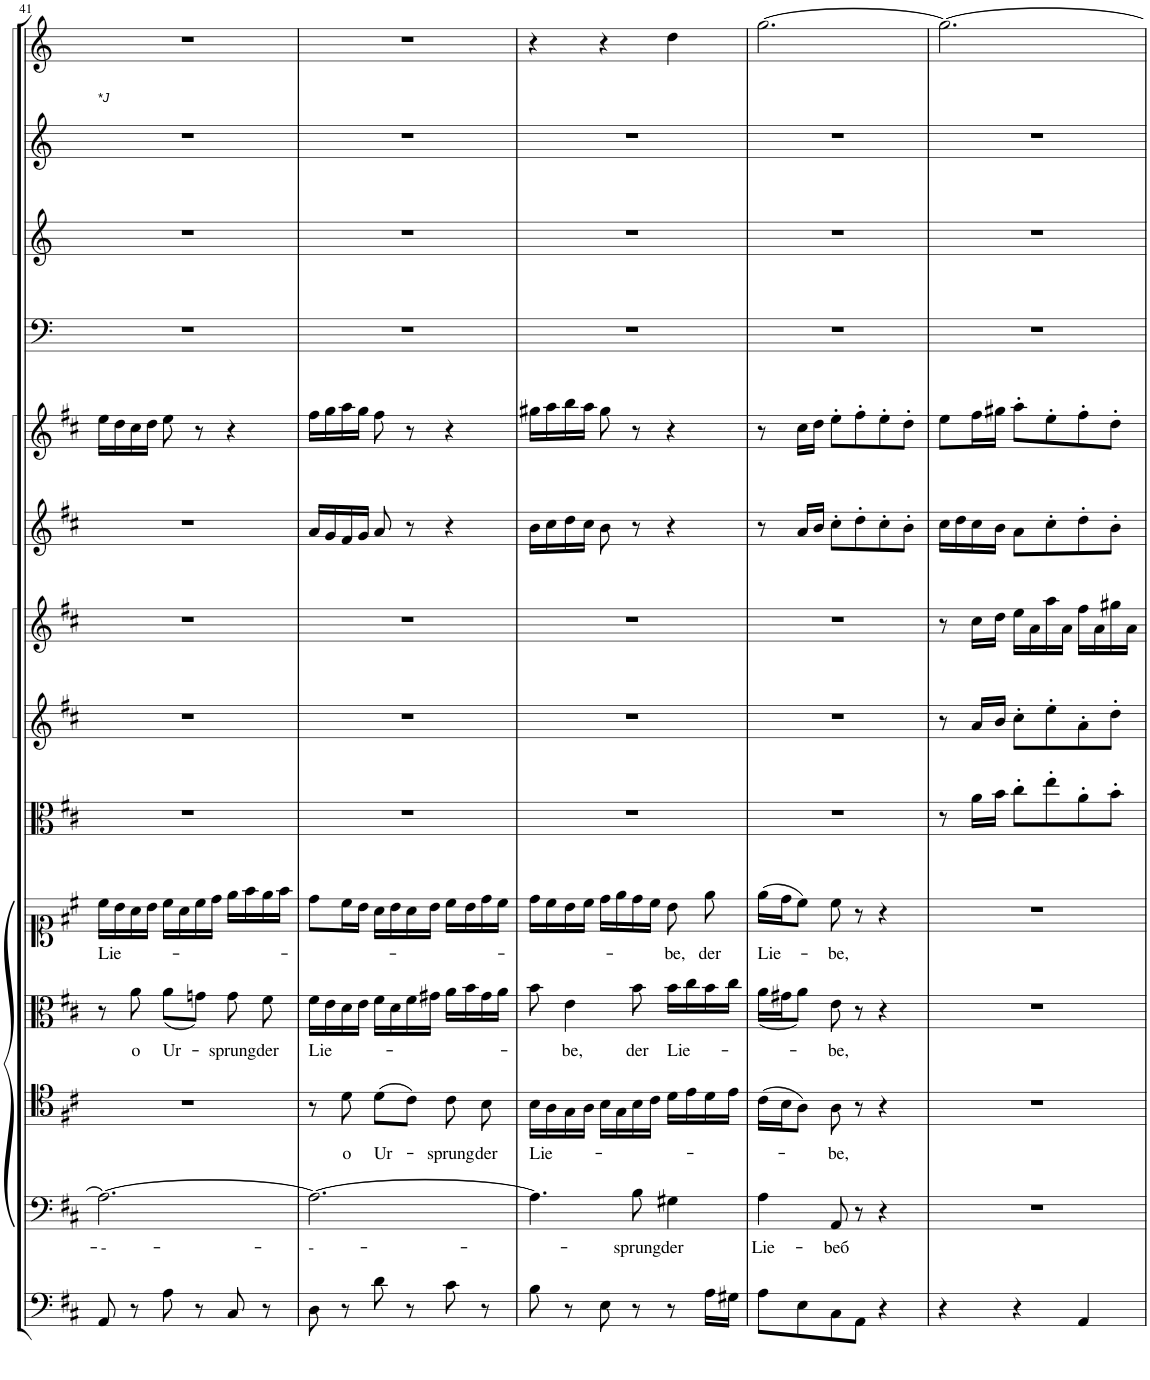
**kern	**kern	**text	**kern	**text	**kern	**text	**kern	**text	**kern	**kern	**kern	**kern	**kern	**kern	**kern	**kern	**kern
*part14	*part13	*part13	*part12	*part12	*part11	*part11	*part10	*part10	*part9	*part8	*part7	*part6	*part5	*part4	*part3	*part2	*part1
*staff14	*staff13	*staff13	*staff12	*staff12	*staff11	*staff11	*staff10	*staff10	*staff9	*staff8	*staff7	*staff6	*staff5	*staff4	*staff3	*staff2	*staff1
*I"Continuo.	*I"Basso	*	*I"Tenore	*	*I"Alto	*	*I"Soprano	*	*I"Viola.	*I"Violino II	*I"Violino I.	*I"Oboe II	*I"Oboe I.	*I"Timpani.	*I"Tromba III.	*I"Tromba II.	*I"Tromba I.
*	*	*	*	*	*	*	*	*	*I'Vla	*	*I'Vln	*I'Ob	*I'Ob	*I'Timp	*	*	*
!!LO:PB:g=z
*clefF4	*clefF4	*	*clefC4	*	*clefC3	*	*clefC1	*	*clefC3	*clefG2	*clefG2	*clefG2	*clefG2	*clefF4	*clefG2	*clefG2	*clefG2
*	*	*	*	*	*	*	*	*	*	*	*	*	*	*Trd-1c-2	*Trd-1c-2	*Trd-1c-2	*Trd-1c-2
*k[f#c#]	*k[f#c#]	*	*k[f#c#]	*	*k[f#c#]	*	*k[f#c#]	*	*k[f#c#]	*k[f#c#]	*k[f#c#]	*k[f#c#]	*k[f#c#]	*k[]	*k[]	*k[]	*k[]
*M3/4	*M3/4	*	*M3/4	*	*M3/4	*	*M3/4	*	*M3/4	*M3/4	*M3/4	*M3/4	*M3/4	*M3/4	*M3/4	*M3/4	*M3/4
=41	=41	=41	=41	=41	=41	=41	=41	=41	=41	=41	=41	=41	=41	=41	=41	=41	=41
!	!	!	!	!	!	!	!	!	!	!	!	!	!	!	!	!LO:TX:a:i:t=*J	!
!	!	!LO:LY:b	!	!	!	!	!	!LO:LY:b	!	!	!	!	!	!	!	!	!
8AA/	2.A\_	--	2.r	.	8r	.	16cc#\LL	-Lie-	2.r	2.r	2.r	2.r	16ee\LL	2.r	2.r	2.r	2.r
.	.	.	.	.	.	.	16b\	.	.	.	.	.	16dd\	.	.	.	.
!	!	!	!	!	!	!LO:LY:b	!	!	!	!	!	!	!	!	!	!	!
8r	.	.	.	.	8a\	o	16a\	.	.	.	.	.	16cc#\	.	.	.	.
.	.	.	.	.	.	.	16b\JJ	.	.	.	.	.	16dd\JJ	.	.	.	.
!	!	!	!	!	!	!LO:LY:b	!	!	!	!	!	!	!	!	!	!	!
8A\	.	.	.	.	(<8a\L	Ur-	16cc#\LL	.	.	.	.	.	8ee\	.	.	.	.
.	.	.	.	.	.	.	16a\	.	.	.	.	.	.	.	.	.	.
8r	.	.	.	.	8gn\J)	.	16cc#\	.	.	.	.	.	8r	.	.	.	.
.	.	.	.	.	.	.	16dd\JJ	.	.	.	.	.	.	.	.	.	.
!	!	!	!	!	!	!LO:LY:b	!	!	!	!	!	!	!	!	!	!	!
8C#/	.	.	.	.	8g\	sprung	16ee\LL	.	.	.	.	.	4r	.	.	.	.
.	.	.	.	.	.	.	16ff#\	.	.	.	.	.	.	.	.	.	.
!	!	!	!	!	!	!LO:LY:b	!	!	!	!	!	!	!	!	!	!	!
8r	.	.	.	.	8f#\	der	16ee\	.	.	.	.	.	.	.	.	.	.
.	.	.	.	.	.	.	16ff#\JJ	.	.	.	.	.	.	.	.	.	.
=42	=42	=42	=42	=42	=42	=42	=42	=42	=42	=42	=42	=42	=42	=42	=42	=42	=42
!	!	!LO:LY:b	!	!	!	!LO:LY:b	!	!	!	!	!	!	!	!	!	!	!
8D\	2.A\_	--	8r	.	16f#\LL	-Lie-	8dd\L	.	2.r	2.r	2.r	16a/LL	16ff#\LL	2.r	2.r	2.r	2.r
.	.	.	.	.	16e\	.	.	.	.	.	.	16g/	16gg\	.	.	.	.
!	!	!	!	!LO:LY:b	!	!	!	!	!	!	!	!	!	!	!	!	!
8r	.	.	8d\	o	16d\	.	16cc#\L	.	.	.	.	16f#/	16aa\	.	.	.	.
.	.	.	.	.	16e\JJ	.	16b\JJ	.	.	.	.	16g/JJ	16gg\JJ	.	.	.	.
!	!	!	!	!LO:LY:b	!	!	!	!	!	!	!	!	!	!	!	!	!
8d\	.	.	(>8d\L	Ur-	16f#\LL	.	16a\LL	.	.	.	.	8a/	8ff#\	.	.	.	.
.	.	.	.	.	16d\	.	16b\	.	.	.	.	.	.	.	.	.	.
8r	.	.	8c#\J)	.	16f#\	.	16a\	.	.	.	.	8r	8r	.	.	.	.
.	.	.	.	.	16g#X\JJ	.	16b\JJ	.	.	.	.	.	.	.	.	.	.
!	!	!	!	!LO:LY:b	!	!	!	!	!	!	!	!	!	!	!	!	!
8c#\	.	.	8c#\	sprung	16a\LL	.	16cc#\LL	.	.	.	.	4r	4r	.	.	.	.
.	.	.	.	.	16b\	.	16b\	.	.	.	.	.	.	.	.	.	.
!	!	!	!	!LO:LY:b	!	!	!	!	!	!	!	!	!	!	!	!	!
8r	.	.	8B\	der	16g#\	.	16dd\	.	.	.	.	.	.	.	.	.	.
.	.	.	.	.	16a\JJ	.	16cc#\JJ	.	.	.	.	.	.	.	.	.	.
=43	=43	=43	=43	=43	=43	=43	=43	=43	=43	=43	=43	=43	=43	=43	=43	=43	=43
!	!	!	!	!LO:LY:b	!	!	!	!	!	!	!	!	!	!	!	!	!
8B\	4.A\]	.	16B\LL	Lie-	8b\	.	16dd\LL	.	2.r	2.r	2.r	16b\LL	16gg#X\LL	2.r	2.r	2.r	4r
.	.	.	16A\	.	.	.	16cc#\	.	.	.	.	16cc#\	16aa\	.	.	.	.
!	!	!	!	!	!	!LO:LY:b	!	!	!	!	!	!	!	!	!	!	!
8r	.	.	16G\	.	4e\	be,	16b\	.	.	.	.	16dd\	16bb\	.	.	.	.
.	.	.	16A\JJ	.	.	.	16cc#\JJ	.	.	.	.	16cc#\JJ	16aa\JJ	.	.	.	.
8E\	.	.	16B\LL	.	.	.	16dd\LL	.	.	.	.	8b\	8gg#\	.	.	.	4r
.	.	.	16G\	.	.	.	16ee\	.	.	.	.	.	.	.	.	.	.
!	!	!LO:LY:b	!	!	!	!LO:LY:b	!	!	!	!	!	!	!	!	!	!	!
8r	8B\	sprung	16B\	.	8b\	der	16dd\	.	.	.	.	8r	8r	.	.	.	.
.	.	.	16c#\JJ	.	.	.	16cc#\JJ	.	.	.	.	.	.	.	.	.	.
!	!	!LO:LY:b	!	!	!	!LO:LY:b	!	!LO:LY:b	!	!	!	!	!	!	!	!	!
8r	4G#X\	der	16d\LL	.	16b\LL	Lie-	8b\	-be,	.	.	.	4r	4r	.	.	.	4dd\
.	.	.	16e\	.	16cc#\	.	.	.	.	.	.	.	.	.	.	.	.
!	!	!	!	!	!	!	!	!LO:LY:b	!	!	!	!	!	!	!	!	!
16A\LL	.	.	16d\	.	16b\	.	8ee\	der	.	.	.	.	.	.	.	.	.
16G#X\JJ	.	.	16e\JJ	.	16cc#\JJ	.	.	.	.	.	.	.	.	.	.	.	.
=44	=44	=44	=44	=44	=44	=44	=44	=44	=44	=44	=44	=44	=44	=44	=44	=44	=44
!	!	!LO:LY:b	!	!	!	!	!	!LO:LY:b	!	!	!	!	!	!	!	!	!
8A\L	4A\	Lie-	(>16c#\LL	.	(<16a\LL	.	(>16ee\LL	Lie-	2.r	2.r	2.r	8r	8r	2.r	2.r	2.r	[2.gg\
.	.	.	16B\J	.	16g#X\J	.	16dd\J	.	.	.	.	.	.	.	.	.	.
8E\	.	.	8A\J)	.	8a\J)	.	8cc#\J)	.	.	.	.	16a/LL	16cc#\LL	.	.	.	.
.	.	.	.	.	.	.	.	.	.	.	.	16b/JJ	16dd\JJ	.	.	.	.
!	!	!LO:LY:b	!	!LO:LY:b	!	!LO:LY:b	!	!LO:LY:b	!	!	!	!	!	!	!	!	!
8C#\	8AA/	-beб	8A\	be,	8e\	be,	8cc#\	be,	.	.	.	8cc#'\L	8ee'\L	.	.	.	.
8AA\J	8r	.	8r	.	8r	.	8r	.	.	.	.	8dd'\	8ff#'\	.	.	.	.
4r	4r	.	4r	.	4r	.	4r	.	.	.	.	8cc#'\	8ee'\	.	.	.	.
.	.	.	.	.	.	.	.	.	.	.	.	8b'\J	8dd'\J	.	.	.	.
=45	=45	=45	=45	=45	=45	=45	=45	=45	=45	=45	=45	=45	=45	=45	=45	=45	=45
4r	2.r	.	2.r	.	2.r	.	2.r	.	8r	8r	8r	16cc#\LL	8ee\L	2.r	2.r	2.r	2.gg\_
.	.	.	.	.	.	.	.	.	.	.	.	16dd\	.	.	.	.	.
.	.	.	.	.	.	.	.	.	16a\LL	16a/LL	16cc#\LL	16cc#\	16ff#\L	.	.	.	.
.	.	.	.	.	.	.	.	.	16b\JJ	16b/JJ	16dd\JJ	16b\JJ	16gg#X\JJ	.	.	.	.
4r	.	.	.	.	.	.	.	.	8cc#'\L	8cc#'\L	16ee\LL	8a\L	8aa'\L	.	.	.	.
.	.	.	.	.	.	.	.	.	.	.	16a\	.	.	.	.	.	.
.	.	.	.	.	.	.	.	.	8ee'\	8ee'\	16aa\	8cc#'\	8ee'\	.	.	.	.
.	.	.	.	.	.	.	.	.	.	.	16a\JJ	.	.	.	.	.	.
4AA/	.	.	.	.	.	.	.	.	8a'\	8a'\	16ff#\LL	8dd'\	8ff#'\	.	.	.	.
.	.	.	.	.	.	.	.	.	.	.	16a\	.	.	.	.	.	.
.	.	.	.	.	.	.	.	.	8b'\J	8dd'\J	16gg#X\	8b'\J	8dd'\J	.	.	.	.
.	.	.	.	.	.	.	.	.	.	.	16a\JJ	.	.	.	.	.	.
=	=	=	=	=	=	=	=	=	=	=	=	=	=	=	=	=	=
*-	*-	*-	*-	*-	*-	*-	*-	*-	*-	*-	*-	*-	*-	*-	*-	*-	*-
